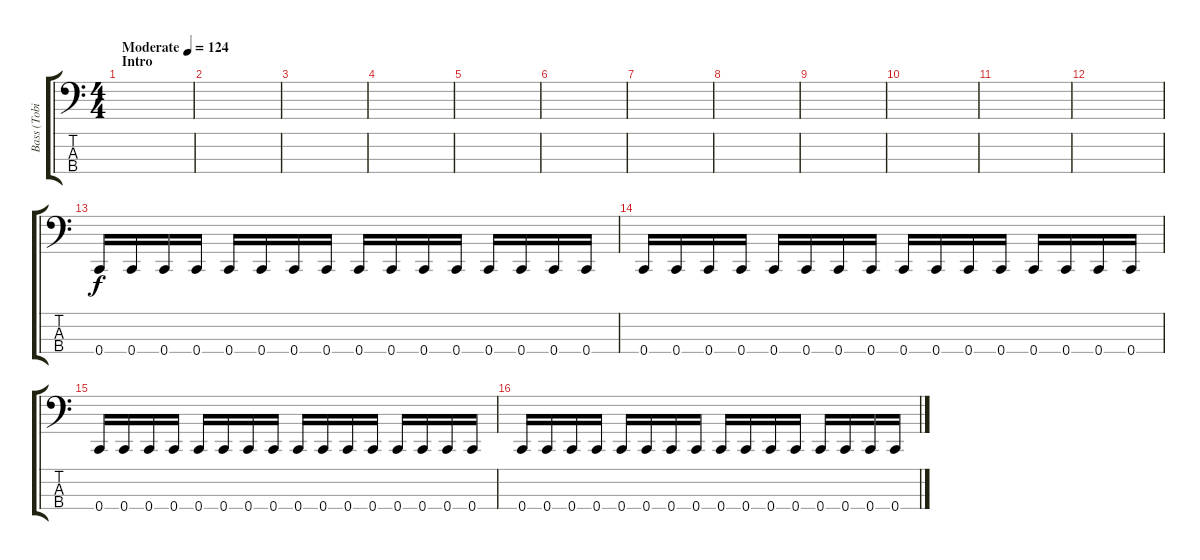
\track ("Bass (Tobi)" "Bass (Tobi") {instrument electricbassfinger}
\staff {score tabs}
\tuning (F2 C2 G1 C1) {hide}
\ts (4 4)
\section ("" "Intro")
\tempo (124 "Moderate")
\clef f4
\ks c
|
|
|
|
|
|
|
|
|
|
|
|
0.4.16 0.4.16 0.4.16 0.4.16 0.4.16 0.4.16 0.4.16 0.4.16 0.4.16 0.4.16 0.4.16 0.4.16 0.4.16 0.4.16 0.4.16 0.4.16 |
0.4.16 0.4.16 0.4.16 0.4.16 0.4.16 0.4.16 0.4.16 0.4.16 0.4.16 0.4.16 0.4.16 0.4.16 0.4.16 0.4.16 0.4.16 0.4.16 |
0.4.16 0.4.16 0.4.16 0.4.16 0.4.16 0.4.16 0.4.16 0.4.16 0.4.16 0.4.16 0.4.16 0.4.16 0.4.16 0.4.16 0.4.16 0.4.16 |
0.4.16 0.4.16 0.4.16 0.4.16 0.4.16 0.4.16 0.4.16 0.4.16 0.4.16 0.4.16 0.4.16 0.4.16 0.4.16 0.4.16 0.4.16 0.4.16
